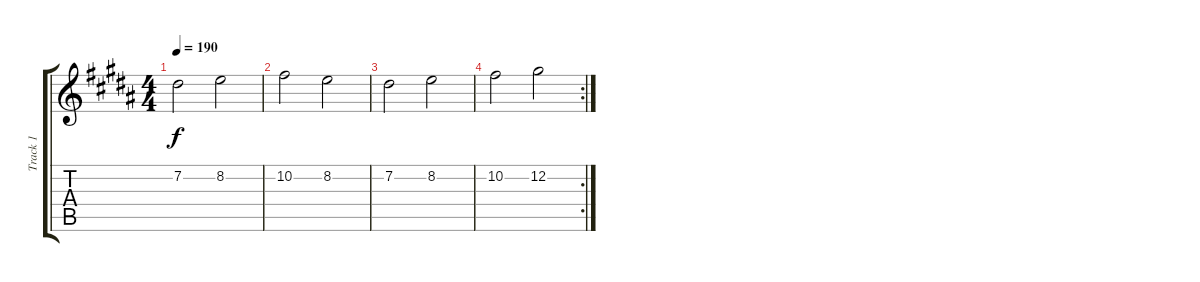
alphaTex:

\track ("Track 1" "Track 1") {instrument overdrivenguitar}
\staff {score tabs}
\tuning (Db4 Ab3 E3 B2 Gb2 B1) {hide}
\ts (4 4)
\tempo 190
\clef g2
\ks g#minor
7.2.2{dy f} 8.2.2 |
10.2.2 8.2.2 |
7.2.2 8.2.2 |
\rc 2
10.2.2 12.2.2
